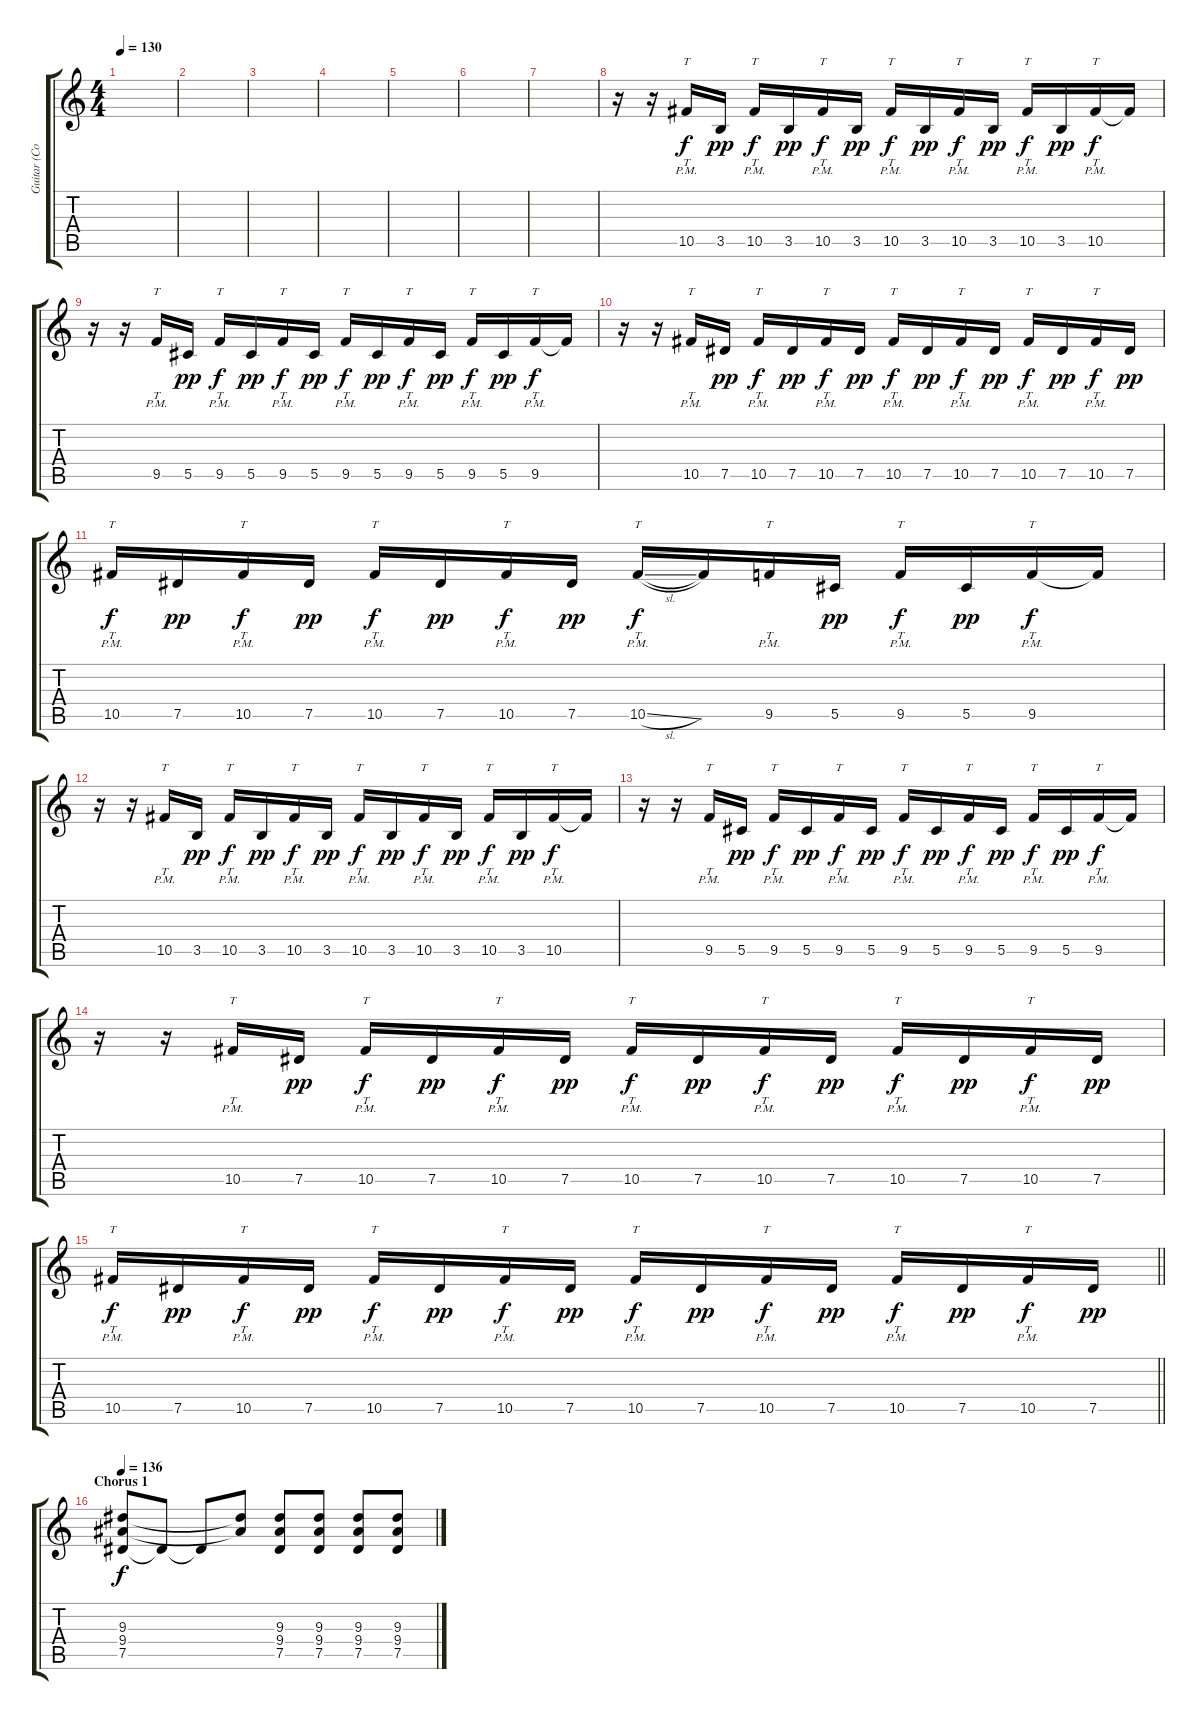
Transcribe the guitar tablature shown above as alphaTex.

\track ("Guitar (Corry)" "Guitar (Co") {instrument distortionguitar}
\staff {score tabs}
\tuning (Eb4 Bb3 Gb3 Db3 Ab2 Db2) {hide}
\ts (4 4)
\tempo 130
\clef g2
\ks c
|
|
|
|
|
|
|
r.16{instrument overdrivenguitar} r.16 10.5{pm}.16{tt} 3.5.16{dy pp} 10.5{pm}.16{tt dy f} 3.5.16{dy pp} 10.5{pm}.16{tt dy f} 3.5.16{dy pp} 10.5{pm}.16{tt dy f} 3.5.16{dy pp} 10.5{pm}.16{tt dy f} 3.5.16{dy pp} 10.5{pm}.16{tt dy f} 3.5.16{dy pp} 10.5{pm}.16{tt dy f} 10.5{t}.16 |
r.16 r.16 9.5{pm}.16{tt} 5.5.16{dy pp} 9.5{pm}.16{tt dy f} 5.5.16{dy pp} 9.5{pm}.16{tt dy f} 5.5.16{dy pp} 9.5{pm}.16{tt dy f} 5.5.16{dy pp} 9.5{pm}.16{tt dy f} 5.5.16{dy pp} 9.5{pm}.16{tt dy f} 5.5.16{dy pp} 9.5{pm}.16{tt dy f} 9.5{t}.16 |
r.16 r.16 10.5{pm}.16{tt} 7.5.16{dy pp} 10.5{pm}.16{tt dy f} 7.5.16{dy pp} 10.5{pm}.16{tt dy f} 7.5.16{dy pp} 10.5{pm}.16{tt dy f} 7.5.16{dy pp} 10.5{pm}.16{tt dy f} 7.5.16{dy pp} 10.5{pm}.16{tt dy f} 7.5.16{dy pp} 10.5{pm}.16{tt dy f} 7.5.16{dy pp} |
10.5{pm}.16{tt dy f} 7.5.16{dy pp} 10.5{pm}.16{tt dy f} 7.5.16{dy pp} 10.5{pm}.16{tt dy f} 7.5.16{dy pp} 10.5{pm}.16{tt dy f} 7.5.16{dy pp} 10.5{sl pm}.16{tt dy f} 10.5{t}.16 9.5{pm}.16{tt} 5.5.16{dy pp} 9.5{pm}.16{tt dy f} 5.5.16{dy pp} 9.5{pm}.16{tt dy f} 9.5{t}.16 |
r.16 r.16 10.5{pm}.16{tt} 3.5.16{dy pp} 10.5{pm}.16{tt dy f} 3.5.16{dy pp} 10.5{pm}.16{tt dy f} 3.5.16{dy pp} 10.5{pm}.16{tt dy f} 3.5.16{dy pp} 10.5{pm}.16{tt dy f} 3.5.16{dy pp} 10.5{pm}.16{tt dy f} 3.5.16{dy pp} 10.5{pm}.16{tt dy f} 10.5{t}.16 |
r.16 r.16 9.5{pm}.16{tt} 5.5.16{dy pp} 9.5{pm}.16{tt dy f} 5.5.16{dy pp} 9.5{pm}.16{tt dy f} 5.5.16{dy pp} 9.5{pm}.16{tt dy f} 5.5.16{dy pp} 9.5{pm}.16{tt dy f} 5.5.16{dy pp} 9.5{pm}.16{tt dy f} 5.5.16{dy pp} 9.5{pm}.16{tt dy f} 9.5{t}.16 |
r.16 r.16 10.5{pm}.16{tt} 7.5.16{dy pp} 10.5{pm}.16{tt dy f} 7.5.16{dy pp} 10.5{pm}.16{tt dy f} 7.5.16{dy pp} 10.5{pm}.16{tt dy f} 7.5.16{dy pp} 10.5{pm}.16{tt dy f} 7.5.16{dy pp} 10.5{pm}.16{tt dy f} 7.5.16{dy pp} 10.5{pm}.16{tt dy f} 7.5.16{dy pp} |
\barLineRight lightlight
10.5{pm}.16{tt dy f} 7.5.16{dy pp} 10.5{pm}.16{tt dy f} 7.5.16{dy pp} 10.5{pm}.16{tt dy f} 7.5.16{dy pp} 10.5{pm}.16{tt dy f} 7.5.16{dy pp} 10.5{pm}.16{tt dy f} 7.5.16{dy pp} 10.5{pm}.16{tt dy f} 7.5.16{dy pp} 10.5{pm}.16{tt dy f} 7.5.16{dy pp} 10.5{pm}.16{tt dy f} 7.5.16{dy pp} |
\section ("" "Chorus 1")
\tempo 136
(9.3 9.4 7.5).8{dy f instrument distortionguitar} 7.5{t}.8 7.5{t}.8 (9.3{t} 9.4{t}).8 (9.3 9.4 7.5).8 (9.3 9.4 7.5).8 (9.3 9.4 7.5).8 (9.3 9.4 7.5).8
